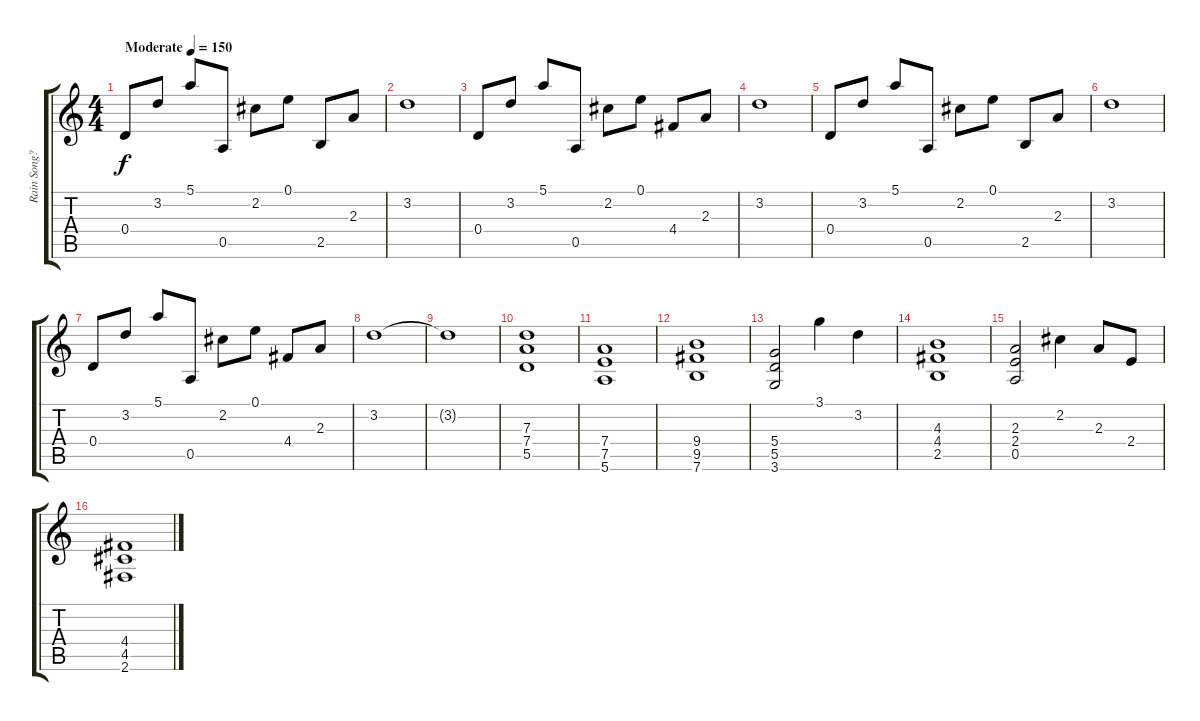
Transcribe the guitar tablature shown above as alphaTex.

\track ("Rain Song????Pain(???)" "Rain Song?") {instrument acousticguitarsteel}
\staff {score tabs}
\tuning (E4 B3 G3 D3 A2 E2) {hide}
\ts (4 4)
\tempo (150 "Moderate")
\clef g2
\ks c
0.4.8{dy f instrument acousticguitarsteel} 3.2.8 5.1.8 0.5.8 2.2.8 0.1.8 2.5.8 2.3.8 |
3.2.1 |
0.4.8 3.2.8 5.1.8 0.5.8 2.2.8 0.1.8 4.4.8 2.3.8 |
3.2.1 |
0.4.8 3.2.8 5.1.8 0.5.8 2.2.8 0.1.8 2.5.8 2.3.8 |
3.2.1 |
0.4.8 3.2.8 5.1.8 0.5.8 2.2.8 0.1.8 4.4.8 2.3.8 |
3.2.1 |
3.2{t}.1 |
(7.3 7.4 5.5).1 |
(7.4 7.5 5.6).1 |
(9.4 9.5 7.6).1 |
(5.4 5.5 3.6).2 3.1.4 3.2.4 |
(4.3 4.4 2.5).1 |
(2.3 2.4 0.5).2 2.2.4 2.3.8 2.4.8 |
(4.4 4.5 2.6).1
